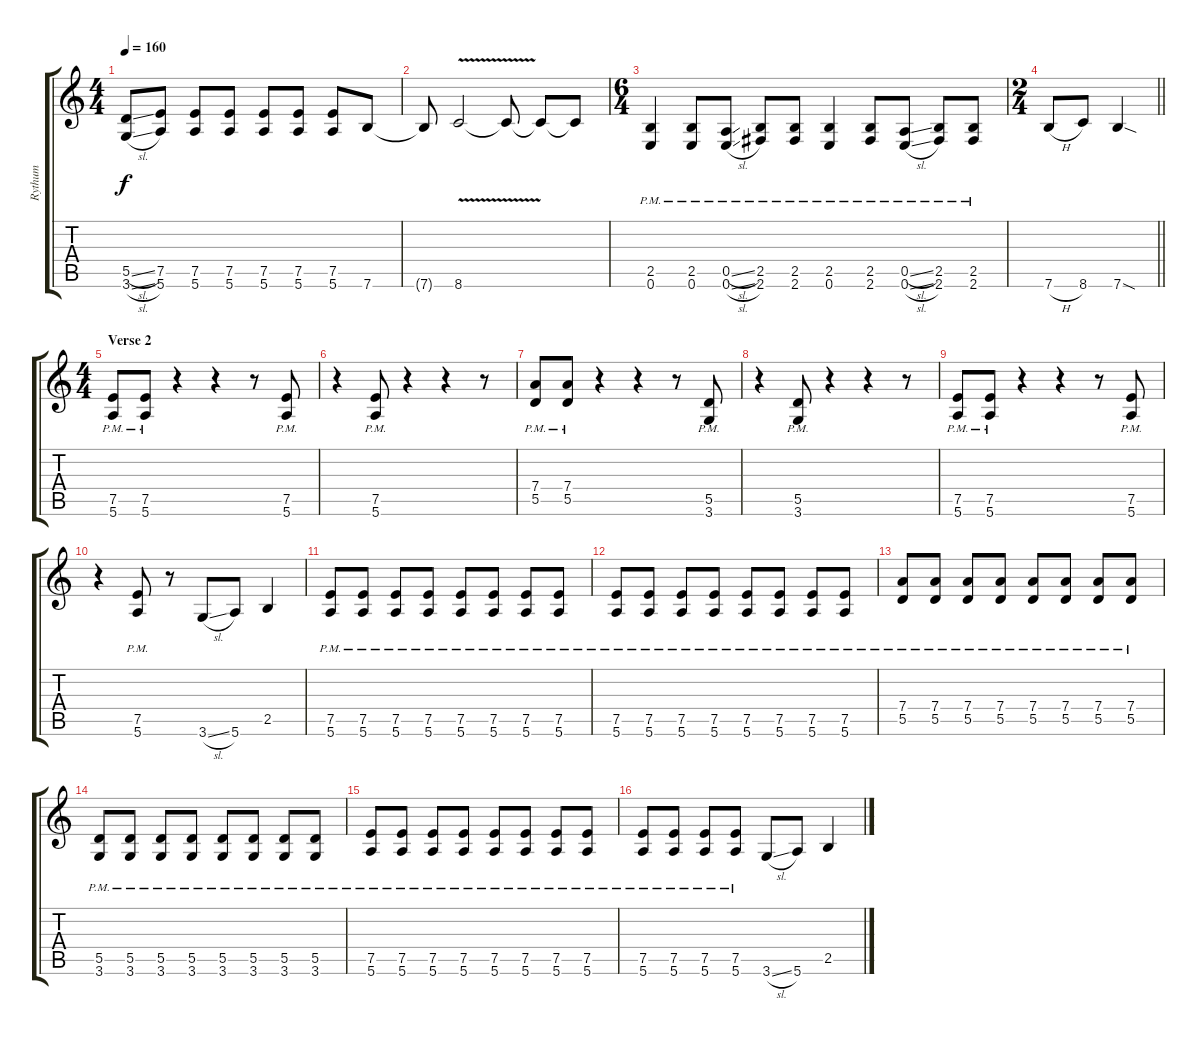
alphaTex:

\track ("Rythum" "Rythum") {instrument distortionguitar}
\staff {score tabs}
\tuning (E4 B3 G3 D3 A2 E2) {hide}
\ts (4 4)
\tempo 160
\clef g2
\ks c
(5.5{sl} 3.6{sl}).8{dy f} (7.5 5.6).8 (7.5 5.6).8 (7.5 5.6).8 (7.5 5.6).8 (7.5 5.6).8 (7.5 5.6).8 7.6.8 |
7.6{t}.8 8.6{v}.2 8.6{t}.8 8.6{t}.8 8.6{t}.8 |
\ts (6 4)
(2.5{pm} 0.6{pm}).4 (2.5{pm} 0.6{pm}).8 (0.5{sl pm} 0.6{sl pm}).8 (2.5{pm} 2.6{pm}).8 (2.5{pm} 2.6{pm}).8 (2.5{pm} 0.6{pm}).4 (2.5{pm} 2.6{pm}).8 (0.5{sl pm} 0.6{sl pm}).8 (2.5{pm} 2.6{pm}).8 (2.5{pm} 2.6{pm}).8 |
\ts (2 4)
\barLineRight lightlight
7.6{h}.8 8.6.8 7.6{sod}.4 |
\ts (4 4)
\section ("" "Verse 2")
(7.5{pm} 5.6{pm}).8{volume 10} (7.5{pm} 5.6{pm}).8 r.4 r.4 r.8 (7.5{pm} 5.6{pm}).8 |
r.4 (7.5{pm} 5.6{pm}).8 r.4 r.4 r.8 |
(7.4{pm} 5.5{pm}).8 (7.4{pm} 5.5{pm}).8 r.4 r.4 r.8 (5.5{pm} 3.6{pm}).8 |
r.4 (5.5{pm} 3.6{pm}).8 r.4 r.4 r.8 |
(7.5{pm} 5.6{pm}).8 (7.5{pm} 5.6{pm}).8 r.4 r.4 r.8 (7.5{pm} 5.6{pm}).8 |
r.4 (7.5{pm} 5.6{pm}).8 r.8 3.6{sl}.8{volume 16} 5.6.8 2.5.4 |
(7.5{pm} 5.6{pm}).8{volume 16} (7.5{pm} 5.6{pm}).8 (7.5{pm} 5.6{pm}).8 (7.5{pm} 5.6{pm}).8 (7.5{pm} 5.6{pm}).8 (7.5{pm} 5.6{pm}).8 (7.5{pm} 5.6{pm}).8 (7.5{pm} 5.6{pm}).8 |
(7.5{pm} 5.6{pm}).8 (7.5{pm} 5.6{pm}).8 (7.5{pm} 5.6{pm}).8 (7.5{pm} 5.6{pm}).8 (7.5{pm} 5.6{pm}).8 (7.5{pm} 5.6{pm}).8 (7.5{pm} 5.6{pm}).8 (7.5{pm} 5.6{pm}).8 |
(7.4{pm} 5.5{pm}).8 (7.4{pm} 5.5{pm}).8 (7.4{pm} 5.5{pm}).8 (7.4{pm} 5.5{pm}).8 (7.4{pm} 5.5{pm}).8 (7.4{pm} 5.5{pm}).8 (7.4{pm} 5.5{pm}).8 (7.4{pm} 5.5{pm}).8 |
(5.5{pm} 3.6{pm}).8 (5.5{pm} 3.6{pm}).8 (5.5{pm} 3.6{pm}).8 (5.5{pm} 3.6{pm}).8 (5.5{pm} 3.6{pm}).8 (5.5{pm} 3.6{pm}).8 (5.5{pm} 3.6{pm}).8 (5.5{pm} 3.6{pm}).8 |
(7.5{pm} 5.6{pm}).8 (7.5{pm} 5.6{pm}).8 (7.5{pm} 5.6{pm}).8 (7.5{pm} 5.6{pm}).8 (7.5{pm} 5.6{pm}).8 (7.5{pm} 5.6{pm}).8 (7.5{pm} 5.6{pm}).8 (7.5{pm} 5.6{pm}).8 |
(7.5{pm} 5.6{pm}).8 (7.5{pm} 5.6{pm}).8 (7.5{pm} 5.6{pm}).8 (7.5{pm} 5.6{pm}).8 3.6{sl}.8 5.6.8 2.5.4
